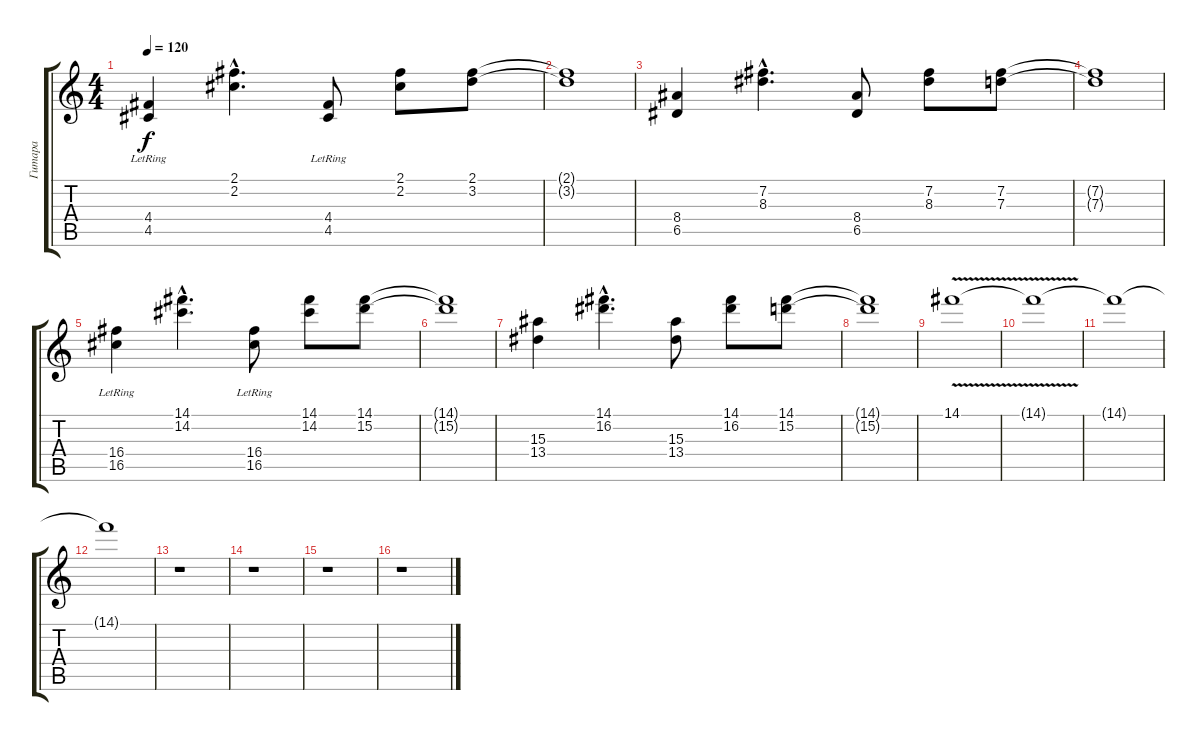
\track ("Гитара" "Гитара") {instrument overdrivenguitar}
\staff {score tabs}
\tuning (E4 B3 G3 D3 A2 E2) {hide}
\ts (4 4)
\tempo 120
\clef g2
\ks c
(4.4{lr} 4.5).4{dy f instrument overdrivenguitar} (2.1{hac} 2.2{hac}).4{d} (4.4{lr} 4.5).8 (2.1 2.2).8 (2.1 3.2).8 |
(2.1{t} 3.2{t}).1 |
(8.4 6.5).4 (7.2{hac} 8.3{hac}).4{d} (8.4 6.5).8 (7.2 8.3).8 (7.2 7.3).8 |
(7.2{t} 7.3{t}).1 |
(16.4{lr} 16.5).4 (14.1{hac} 14.2{hac}).4{d} (16.4{lr} 16.5).8 (14.1 14.2).8 (14.1 15.2).8 |
(14.1{t} 15.2{t}).1 |
(15.3 13.4).4 (14.1{hac} 16.2{hac}).4{d} (15.3 13.4).8 (14.1 16.2).8 (14.1 15.2).8 |
(14.1{t} 15.2{t}).1 |
14.1{v}.1 |
14.1{t}.1 |
14.1{t}.1 |
14.1{t}.1 |
r.1 |
r.1 |
r.1 |
r.1
